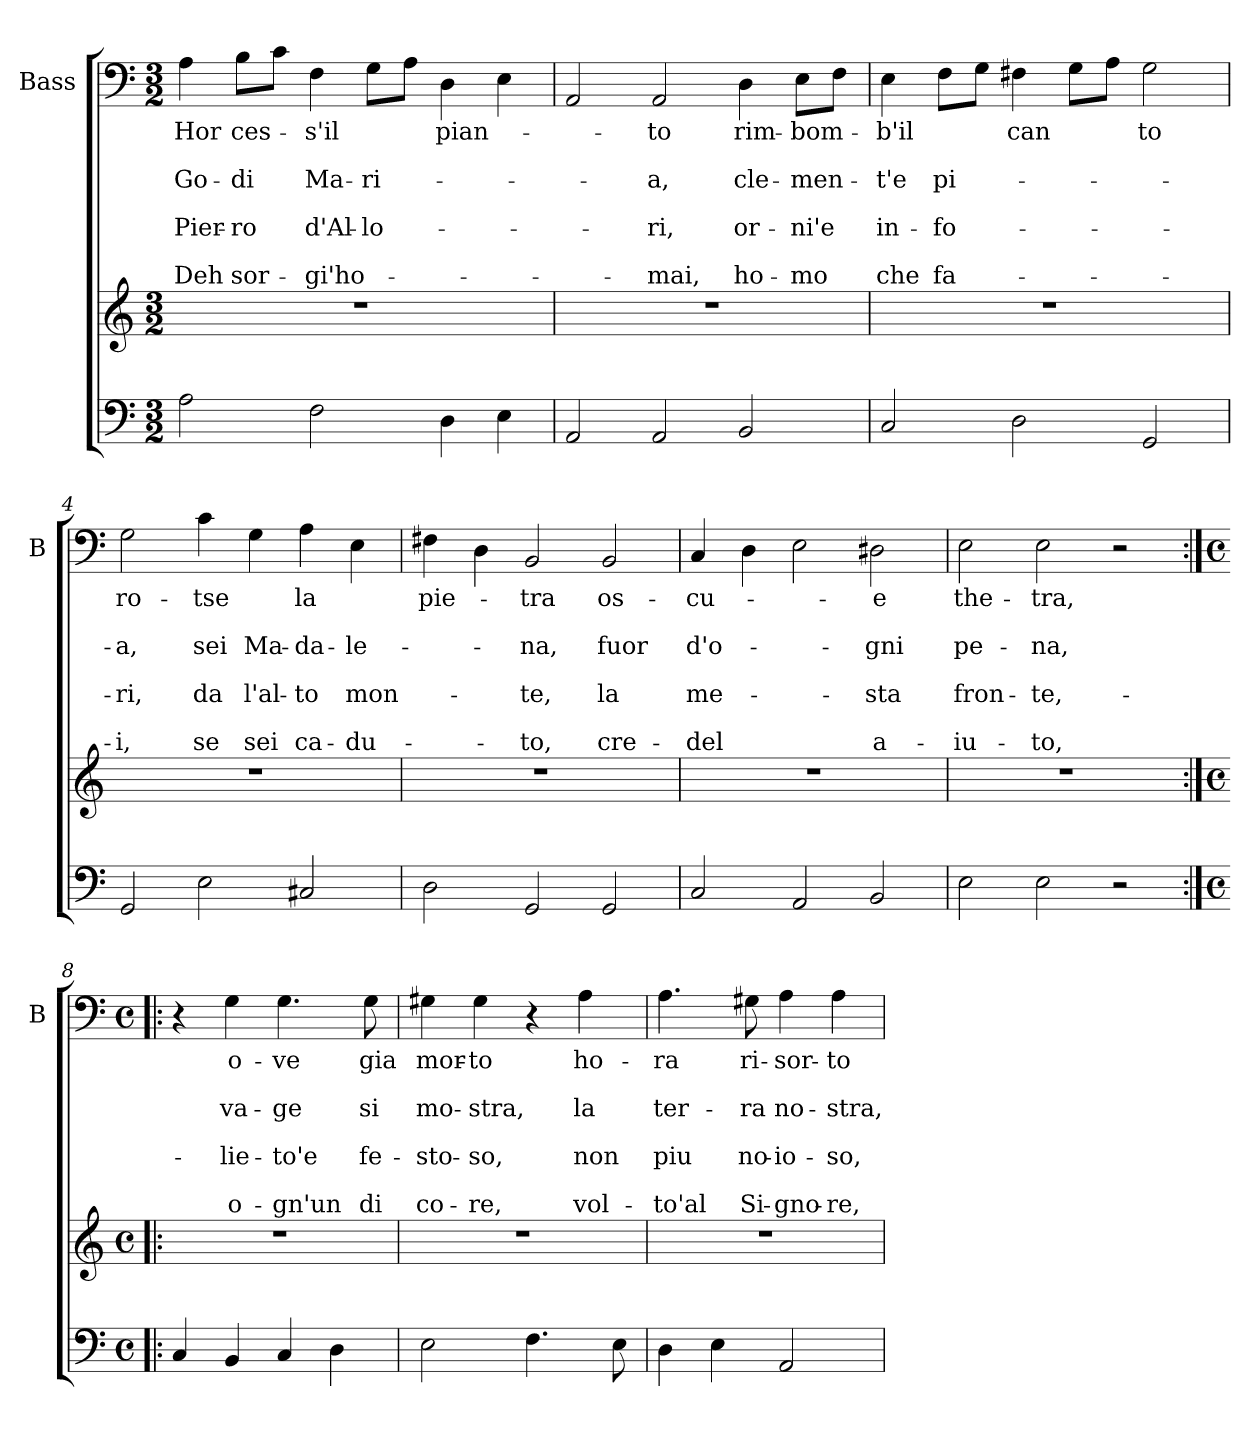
**kern	**kern	**kern	**text	**text	**text	**text	**text	**text	**text
*part2	*part2	*part1	*part1	*part1	*part1	*part1	*part1	*part1	*part1
*staff3	*staff2	*staff1	*staff1	*staff1	*staff1	*staff1	*staff1	*staff1	*staff1
*	*	*I"Bass	*	*	*	*	*	*	*
*	*	*I'B	*	*	*	*	*	*	*
*clefF4	*clefG2	*clefF4	*	*	*	*	*	*	*
*k[]	*k[]	*k[]	*	*	*	*	*	*	*
*C:	*C:	*C:	*	*	*	*	*	*	*
*M3/2	*M3/2	*M3/2	*	*	*	*	*	*	*
=1	=1	=1	=1	=1	=1	=1	=1	=1	=1
!	!	!	!LO:LY:b	!	!LO:LY:b	!	!LO:LY:b	!	!LO:LY:b
2A\	1.r	4A\	Hor	.	Go-	.	Pier-	.	Deh
!	!	!	!LO:LY:b	!	!LO:LY:b	!	!LO:LY:b	!	!LO:LY:b
.	.	8B\L	ces-	.	-di	.	-ro	.	sor-
.	.	8c\J	.	.	.	.	.	.	.
!	!	!	!LO:LY:b	!	!LO:LY:b	!	!LO:LY:b	!	!LO:LY:b
2F\	.	4F\	-s'il	.	Ma-	.	d'Al-	.	-gi'ho-
!	!	!	!	!	!LO:LY:b	!	!LO:LY:b	!	!
.	.	8G\L	.	.	-ri-	.	-lo-	.	.
.	.	8A\J	.	.	.	.	.	.	.
!	!	!	!LO:LY:b	!	!	!	!	!	!
4D\	.	4D\	pian-	.	.	.	.	.	.
4E\	.	4E\	.	.	.	.	.	.	.
=2	=2	=2	=2	=2	=2	=2	=2	=2	=2
2AA/	1.r	2AA/	.	.	.	.	.	.	.
!	!	!	!LO:LY:b	!	!LO:LY:b	!	!LO:LY:b	!	!LO:LY:b
2AA/	.	2AA/	-to	.	-a,	.	-ri,	.	-mai,
!	!	!	!LO:LY:b	!	!LO:LY:b	!	!LO:LY:b	!	!LO:LY:b
2BB/	.	4D\	rim-	.	cle-	.	or-	.	ho-
!	!	!	!LO:LY:b	!	!LO:LY:b	!	!LO:LY:b	!	!LO:LY:b
.	.	8E\L	-bom-	.	-men-	.	-ni'e	.	-mo
.	.	8F\J	.	.	.	.	.	.	.
=3	=3	=3	=3	=3	=3	=3	=3	=3	=3
!	!	!	!LO:LY:b	!	!LO:LY:b	!	!LO:LY:b	!	!LO:LY:b
2C/	1.r	4E\	-b'il	.	-t'e	.	in-	.	che
!	!	!	!	!	!LO:LY:b	!	!LO:LY:b	!	!LO:LY:b
.	.	8F\L	.	.	pi-	.	-fo-	.	fa-
.	.	8G\J	.	.	.	.	.	.	.
!	!	!	!LO:LY:b	!	!	!	!	!	!
2D\	.	4F#X\	can	.	.	.	.	.	.
.	.	8G\L	.	.	.	.	.	.	.
.	.	8A\J	.	.	.	.	.	.	.
!	!	!	!LO:LY:b	!	!	!	!	!	!
2GG/	.	2G\	to	.	.	.	.	.	.
!!LO:LB:g=z
=4	=4	=4	=4	=4	=4	=4	=4	=4	=4
!	!	!	!LO:LY:b	!	!LO:LY:b	!	!LO:LY:b	!	!LO:LY:b
2GG/	1.r	2G\	ro-	.	-a,	.	-ri,	.	-i,
!	!	!	!LO:LY:b	!	!LO:LY:b	!	!LO:LY:b	!	!LO:LY:b
2E\	.	4c\	-tse	.	sei	.	da	.	se
!	!	!	!	!	!LO:LY:b	!	!LO:LY:b	!	!LO:LY:b
.	.	4G\	.	.	Ma-	.	l'al-	.	sei
!	!	!	!LO:LY:b	!	!LO:LY:b	!	!LO:LY:b	!	!LO:LY:b
2C#X/	.	4A\	la	.	-da-	.	-to	.	ca-
!	!	!	!	!	!LO:LY:b	!	!LO:LY:b	!	!LO:LY:b
.	.	4E\	.	.	-le-	.	mon-	.	-du-
=5	=5	=5	=5	=5	=5	=5	=5	=5	=5
!	!	!	!LO:LY:b	!	!	!	!	!	!
2D\	1.r	4F#X\	pie-	.	.	.	.	.	.
.	.	4D\	.	.	.	.	.	.	.
!	!	!	!LO:LY:b	!	!LO:LY:b	!	!LO:LY:b	!	!LO:LY:b
2GG/	.	2BB/	-tra	.	-na,	.	-te,	.	-to,
!	!	!	!LO:LY:b	!	!LO:LY:b	!	!LO:LY:b	!	!LO:LY:b
2GG/	.	2BB/	os-	.	fuor	.	la	.	cre-
=6	=6	=6	=6	=6	=6	=6	=6	=6	=6
!	!	!	!LO:LY:b	!	!LO:LY:b	!	!LO:LY:b	!	!LO:LY:b
2C/	1.r	4C/	-cu-	.	d'o-	.	me-	.	-del
.	.	4D\	.	.	.	.	.	.	.
2AA/	.	2E\	.	.	.	.	.	.	.
!	!	!	!LO:LY:b	!	!LO:LY:b	!	!LO:LY:b	!	!LO:LY:b
2BB/	.	2D#X\	e	.	-gni	.	-sta	.	a-
=7	=7	=7	=7	=7	=7	=7	=7	=7	=7
!	!	!	!LO:LY:b	!	!LO:LY:b	!	!LO:LY:b	!	!LO:LY:b
2E\	1.r	2E\	the-	.	pe-	.	fron-	.	-iu-
!	!	!	!LO:LY:b	!	!LO:LY:b	!	!LO:LY:b	!	!LO:LY:b
2E\	.	2E\	-tra,	.	-na,	.	-te,-	.	-to,
2r	.	2r	.	.	.	.	.	.	.
!!LO:PB:g=z
=8:|!|:	=8:|!|:	=8:|!|:	=8:|!|:	=8:|!|:	=8:|!|:	=8:|!|:	=8:|!|:	=8:|!|:	=8:|!|:
*M4/4	*M4/4	*M4/4	*	*	*	*	*	*	*
*met(c)	*met(c)	*met(c)	*	*	*	*	*	*	*
4C/	1r	4r	.	.	.	.	.	.	.
!	!	!	!LO:LY:b	!	!LO:LY:b	!	!LO:LY:b	!	!LO:LY:b
4BB/	.	4G\	o-	.	va-	.	-lie-	.	o-
!	!	!	!LO:LY:b	!	!LO:LY:b	!	!LO:LY:b	!	!LO:LY:b
4C/	.	4.G\	-ve	.	-ge	.	-to'e	.	-gn'un
4D\	.	.	.	.	.	.	.	.	.
!	!	!	!LO:LY:b	!	!LO:LY:b	!	!LO:LY:b	!	!LO:LY:b
.	.	8G\	gia	.	si	.	fe-	.	di
=9	=9	=9	=9	=9	=9	=9	=9	=9	=9
!	!	!	!LO:LY:b	!	!LO:LY:b	!	!LO:LY:b	!	!LO:LY:b
2E\	1r	4G#X\	mor-	.	mo-	.	-sto-	.	co-
!	!	!	!LO:LY:b	!	!LO:LY:b	!	!LO:LY:b	!	!LO:LY:b
.	.	4G#\	-to	.	-stra,	.	-so,	.	-re,
4.F\	.	4r	.	.	.	.	.	.	.
!	!	!	!LO:LY:b	!	!LO:LY:b	!	!LO:LY:b	!	!LO:LY:b
.	.	4A\	ho-	.	la	.	non	.	vol-
8E\	.	.	.	.	.	.	.	.	.
=10	=10	=10	=10	=10	=10	=10	=10	=10	=10
!	!	!	!LO:LY:b	!	!LO:LY:b	!	!LO:LY:b	!	!LO:LY:b
4D\	1r	4.A\	-ra	.	ter-	.	piu	.	-to'al
4E\	.	.	.	.	.	.	.	.	.
!	!	!	!LO:LY:b	!	!LO:LY:b	!	!LO:LY:b	!	!LO:LY:b
.	.	8G#X\	ri-	.	-ra	.	no-	.	Si-
!	!	!	!LO:LY:b	!	!LO:LY:b	!	!LO:LY:b	!	!LO:LY:b
2AA/	.	4A\	-sor-	.	no-	.	-io-	.	-gno-
!	!	!	!LO:LY:b	!	!LO:LY:b	!	!LO:LY:b	!	!LO:LY:b
.	.	4A\	-to	.	-stra,	.	-so,	.	-re,
=	=	=	=	=	=	=	=	=	=
*-	*-	*-	*-	*-	*-	*-	*-	*-	*-
